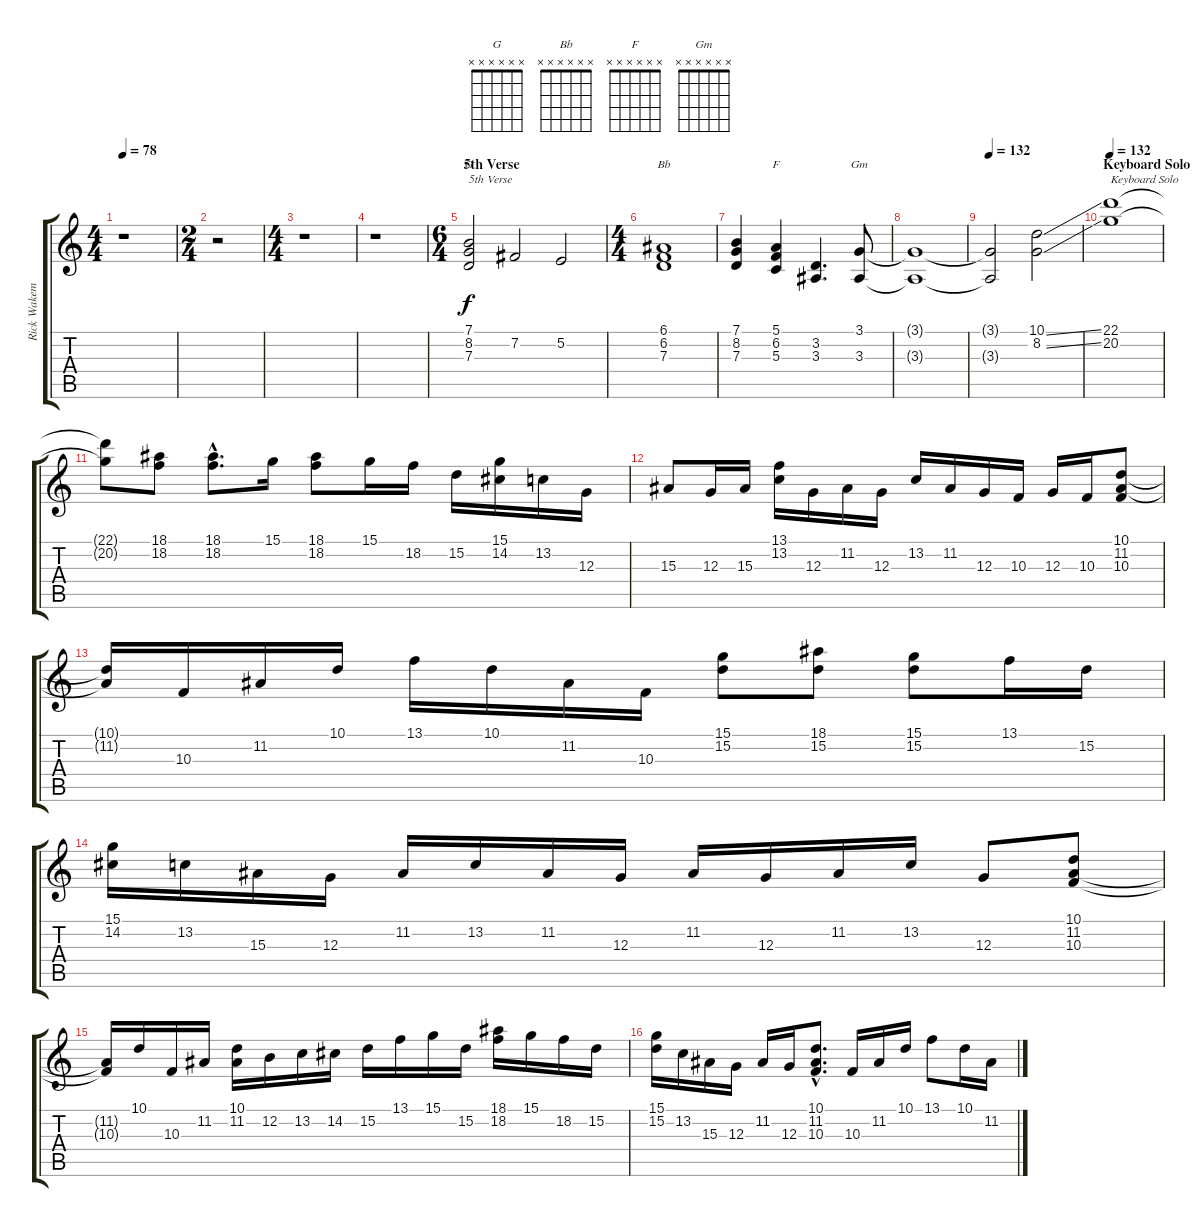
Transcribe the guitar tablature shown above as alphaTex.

\track ("Rick Wakeman 1" "Rick Wakem") {instrument rockorgan}
\staff {score tabs}
\tuning (E4 B3 G3 D3 A2 E2) {hide}
\chord ("G" x x x x x x)
\chord ("Bb" x x x x x x)
\chord ("F" x x x x x x)
\chord ("Gm" x x x x x x)
\ts (4 4)
\tempo 78
\clef g2
\ks c
r.1{dy f} |
\ts (2 4)
r.2 |
\ts (4 4)
r.1 |
r.1 |
\ts (6 4)
\section ("" "5th Verse")
(7.1 8.2 7.3).2{ch "G" txt "5th Verse" instrument blownbottle} 7.2.2 5.2.2 |
\ts (4 4)
(6.1 6.2 7.3).1{ch "Bb"} |
(7.1 8.2 7.3).4 (5.1 6.2 5.3).4{ch "F"} (3.2 3.3).4{d} (3.1 3.3).8{ch "Gm"} |
(3.1{t} 3.3{t}).1 |
\tempo 132
(3.1{t} 3.3{t}).2 (10.1{ss} 8.2{ss}).2{instrument rockorgan} |
\section ("" "Keyboard Solo")
\tempo 132
(22.1 20.2).1{txt "Keyboard Solo" volume 14} |
(22.1{t} 20.2{t}).8 (18.1 18.2).8 (18.1{hac} 18.2{hac}).8{d} 15.1.16 (18.1 18.2).8 15.1.16 18.2.16 15.2.16 (15.1 14.2).16 13.2.16 12.3.16 |
15.3.8 12.3.16 15.3.16 (13.1 13.2).16 12.3.16 11.2.16 12.3.16 13.2.16 11.2.16 12.3.16 10.3.16 12.3.16 10.3.16 (10.1 11.2 10.3).8 |
(10.1{t} 11.2{t}).16 10.3.16 11.2.16 10.1.16 13.1.16 10.1.16 11.2.16 10.3.16 (15.1 15.2).8 (18.1 15.2).8 (15.1 15.2).8 13.1.16 15.2.16 |
(15.1 14.2).16 13.2.16 15.3.16 12.3.16 11.2.16 13.2.16 11.2.16 12.3.16 11.2.16 12.3.16 11.2.16 13.2.16 12.3.8 (10.1 11.2 10.3).8 |
(11.2{t} 10.3{t}).16 10.1.16 10.3.16 11.2.16 (10.1 11.2).16 12.2.16 13.2.16 14.2.16 15.2.16 13.1.16 15.1.16 15.2.16 (18.1 18.2).16 15.1.16 18.2.16 15.2.16 |
(15.1 15.2).16 13.2.16 15.3.16 12.3.16 11.2.16 12.3.16 (10.1{hac} 11.2{hac} 10.3).8{d} 10.3.16 11.2.16 10.1.16 13.1.8 10.1.16 11.2.16
